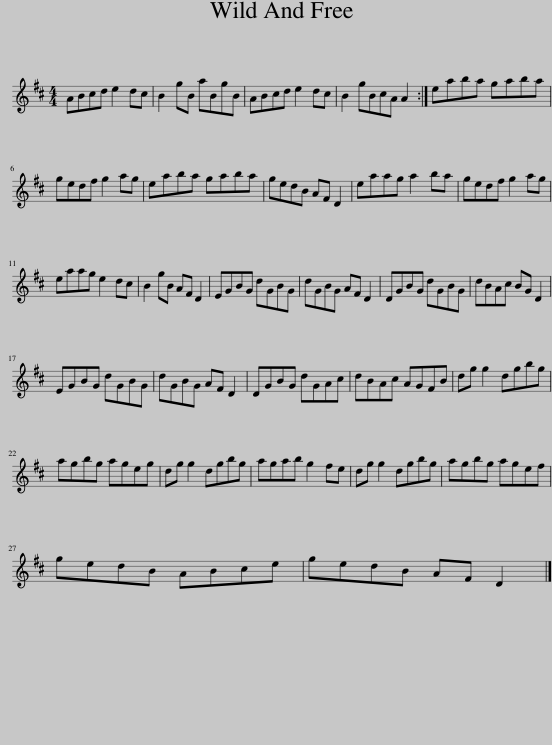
X:1
L:1/8
M:4/4
I:linebreak $
K:D
V:1 treble
V:1
 ABcd e2 dc | B2 gB aBgB | ABcd e2 dc | B2 gBcA A2 :| eaba gaba |$ %5
 gedf g2 ag | eaba gaba | gedB AF D2 | eaag a2 ba | gedf g2 ag |$ %10
 eaag e2 dc | B2 gB AF D2 | EGBG dGBG | dGBG AF D2 | DGBG dGBG | %15
 dBAc BG D2 |$ EGBG dGBG | dGBG AF D2 | DGBG dGAc | dBAc AGFB | %20
 dg g2 dgbg |$ agbg ageg | dg g2 dgbg | agab g2 fe | dg g2 dgbg | %25
 agbg agef |$ gedB ABce | gedB AF D2 |] %28
